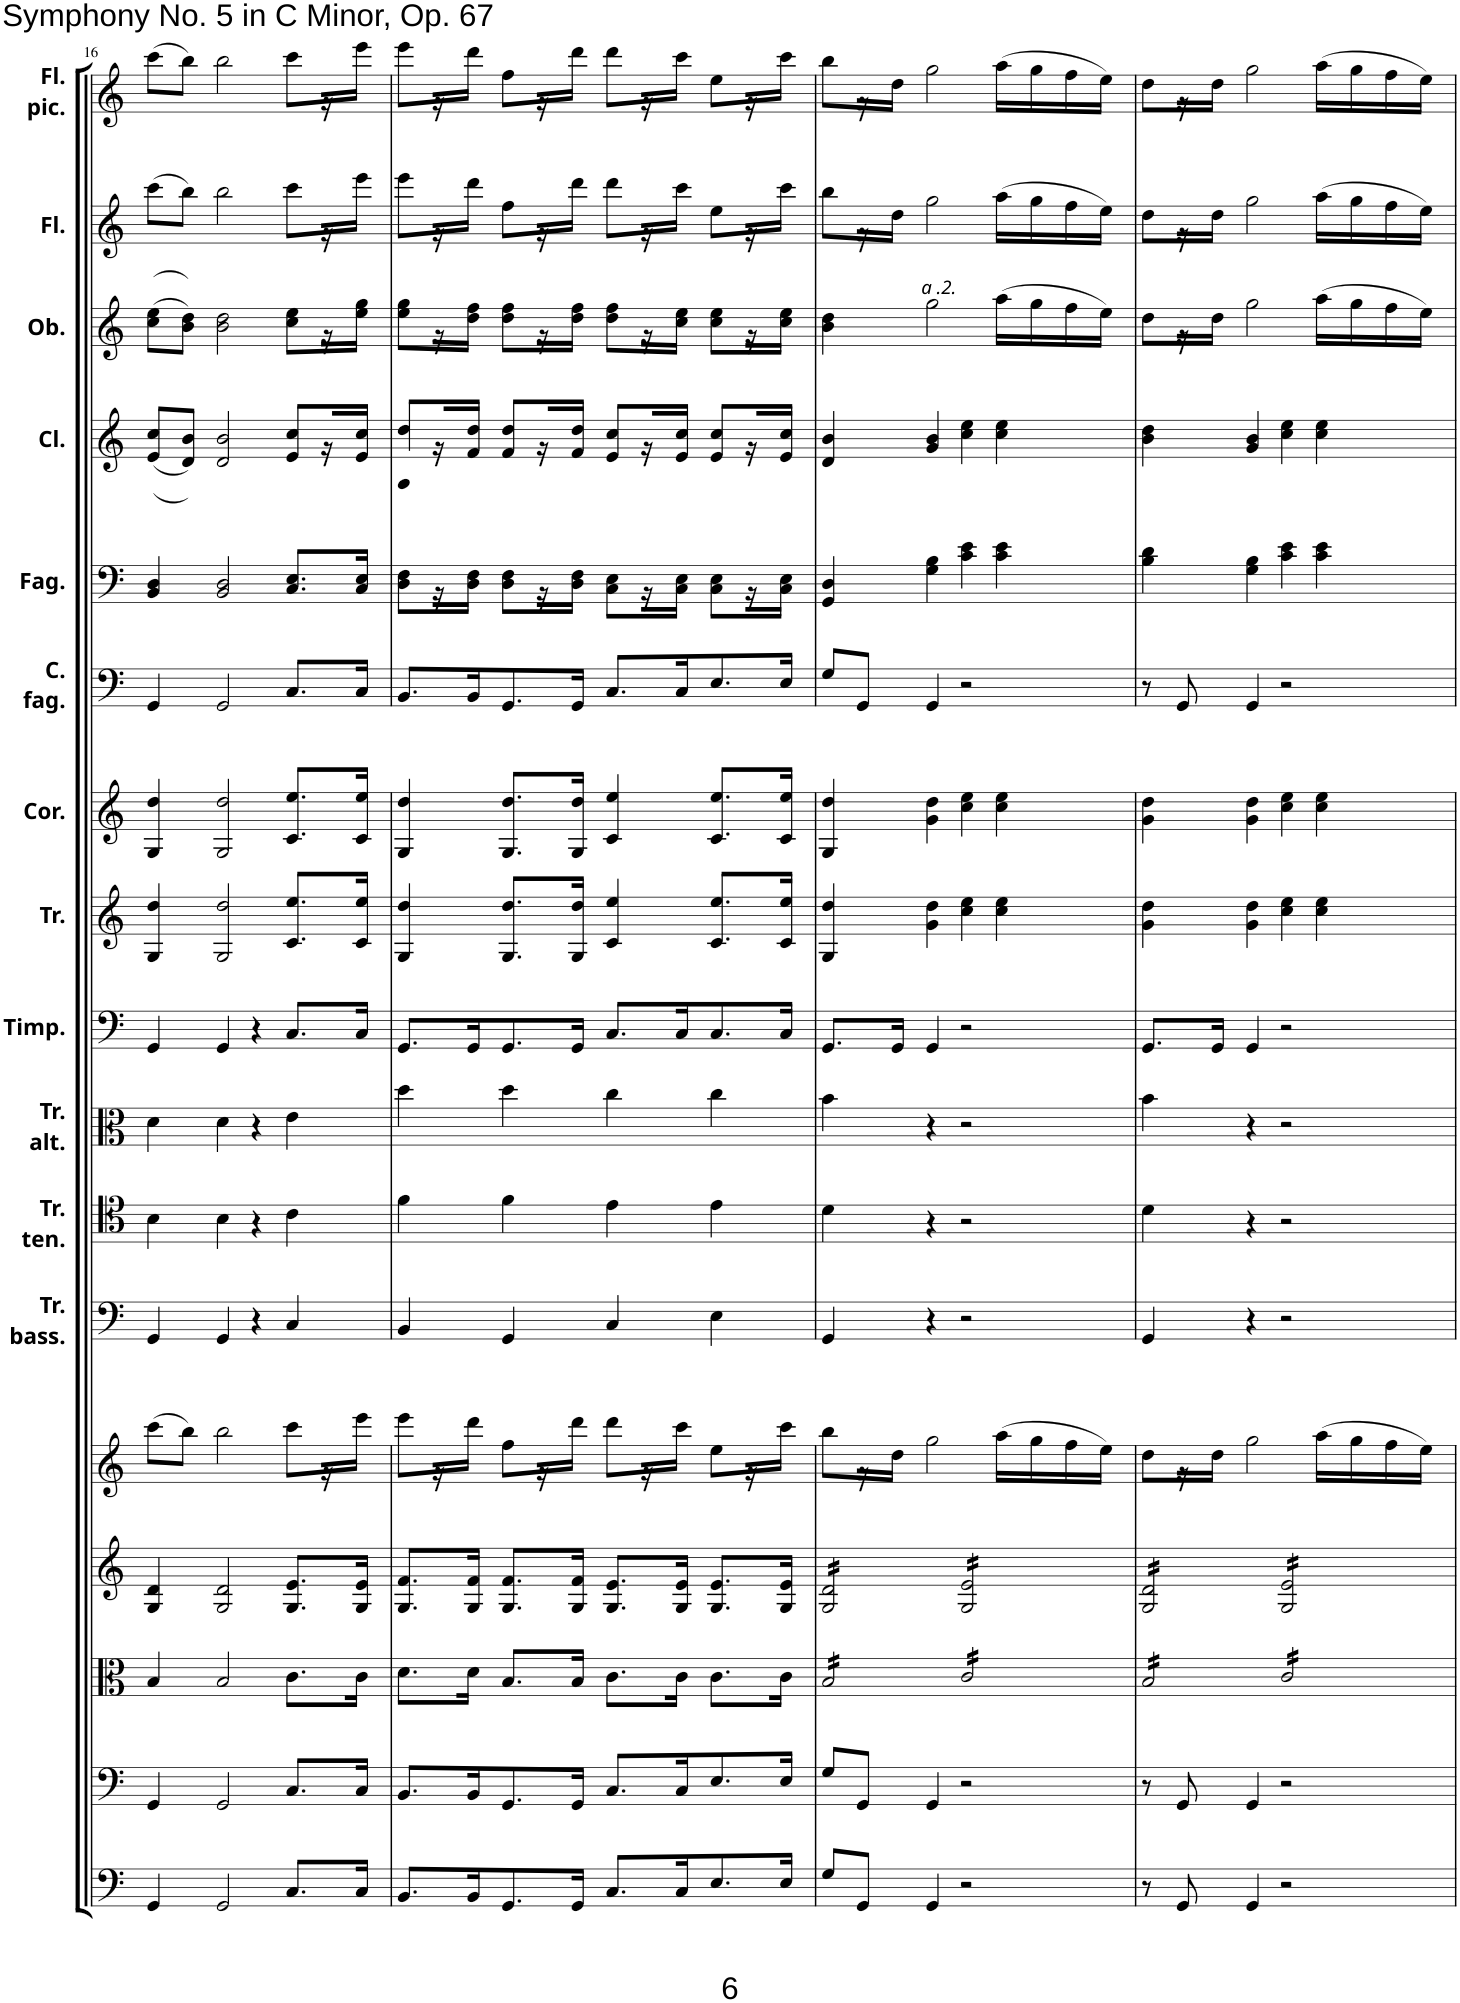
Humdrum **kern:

**kern	**kern	**kern	**kern	**kern	**kern	**kern	**kern	**kern	**kern	**kern	**kern	**kern	**kern	**kern	**kern	**kern
*part17	*part16	*part15	*part14	*part13	*part12	*part11	*part10	*part9	*part8	*part7	*part6	*part5	*part4	*part3	*part2	*part1
*staff17	*staff16	*staff15	*staff14	*staff13	*staff12	*staff11	*staff10	*staff9	*staff8	*staff7	*staff6	*staff5	*staff4	*staff3	*staff2	*staff1
*I"Basso.	*I"Violoncello.	*I"Viola.	*I"Violino II.	*I"Violino I.	*I"Trombone Basso.	*I"Trombone Tenore.	*I"Trombone Alto.	*I"Timpani in C.G.	*I"Trombe in C.	*I"Corni in C.	*I"Contrafagotto.	*I"Fagotti.	*I"Clarinetti in C.	*I"Oboi.	*I"Flauti.	*I"Flauto piccolo.
*	*	*	*	*	*I'Tr. bass.	*I'Tr. ten.	*I'Tr. alt.	*I'Timp.	*I'Tr.	*I'Cor.	*I'C. fag.	*I'Fag.	*I'Cl.	*I'Ob.	*I'Fl.	*I'Fl. pic.
!!LO:PB:g=z
*clefF4	*clefF4	*clefC3	*clefG2	*clefG2	*clefF4	*clefC4	*clefC3	*clefF4	*clefG2	*clefG2	*clefF4	*clefF4	*clefG2	*clefG2	*clefG2	*clefG2
*Trd7c12	*	*	*	*	*	*	*	*	*	*Trd7c12	*Trd7c12	*	*Trd1c2	*	*	*Trd-7c-12
*k[]	*k[]	*k[]	*k[]	*k[]	*k[]	*k[]	*k[]	*k[]	*k[]	*k[]	*k[]	*k[]	*k[]	*k[]	*k[]	*k[]
*M4/4	*M4/4	*M4/4	*M4/4	*M4/4	*M4/4	*M4/4	*M4/4	*M4/4	*M4/4	*M4/4	*M4/4	*M4/4	*M4/4	*M4/4	*M4/4	*M4/4
*met(c)	*met(c)	*met(c)	*met(c)	*met(c)	*met(c)	*met(c)	*met(c)	*met(c)	*met(c)	*met(c)	*met(c)	*met(c)	*met(c)	*met(c)	*met(c)	*met(c)
=16	=16	=16	=16	=16	=16	=16	=16	=16	=16	=16	=16	=16	=16	=16	=16	=16
*	*	*	*	*^	*	*	*	*	*	*	*	*	*^	*^	*^	*^
4GG/	4GG/	4B/	4G/ 4d/	(8ccc\L	2..ryy	4GG/	4B\	4d\	4GG/	4G/ 4dd/	4G/ 4dd/	4GG/	4BB/ 4D/	((8e/ 8cc/L	2..ryy	((8cc\ 8ee\L	2..ryy	(8ccc\L	2..ryy	(8ccc\L	2..ryy
.	.	.	.	8bb\J)	.	.	.	.	.	.	.	.	.	8d/ 8b/J))	.	8b\ 8dd\J))	.	8bb\J)	.	8bb\J)	.
2GG/	2GG/	2B/	2G/ 2d/	2bb\	.	4GG/	4B\	4d\	4GG/	2G/ 2dd/	2G/ 2dd/	2GG/	2BB/ 2D/	2d/ 2b/	.	2b\ 2dd\	.	2bb\	.	2bb\	.
.	.	.	.	.	.	4r	4r	4r	4r	.	.	.	.	.	.	.	.	.	.	.	.
8.C/L	8.C/L	8.c\L	8.G/ 8.e/L	8ccc\L	.	4C/	4c\	4e\	8.C/L	8.c/ 8.ee/L	8.c/ 8.ee/L	8.C/L	8.C/ 8.E/L	8e/ 8cc/L	.	8cc\ 8ee\L	.	8ccc\L	.	8ccc\L	.
.	.	.	.	16ggL	16r	.	.	.	.	.	.	.	.	16fL	16r	16cc 16ddL	16r	16ggL	16r	16ggL	16r
16C/Jk	16C/Jk	16c\Jk	16G/ 16e/Jk	16eee\JJ	16ryy	.	.	.	16C/Jk	16c/ 16ee/Jk	16c/ 16ee/Jk	16C/Jk	16C/ 16E/Jk	16e/ 16cc/JJ	16ryy	16ee\ 16gg\JJ	16ryy	16eee\JJ	16ryy	16eee\JJ	16ryy
=17	=17	=17	=17	=17	=17	=17	=17	=17	=17	=17	=17	=17	=17	=17	=17	=17	=17	=17	=17	=17	=17
*	*	*	*	*	*	*	*	*	*	*	*	*	*^	*	*	*	*	*	*	*	*
8.BB/L	8.BB/L	8.d\L	8.G/ 8.f/L	8eee\L	8ryy	4BB/	4f\	4dd\	8.GG/L	4G/ 4dd/	4G/ 4dd/	8.BB/L	8D\ 8F\L	8ryy	8f/ 8dd/L	8ryy	8ee\ 8gg\L	8ryy	8eee\L	8ryy	8eee\L	8ryy
.	.	.	.	16ggL	16r	.	.	.	.	.	.	.	16FL	16r	16gL	16r	16ggL	16r	16ggL	16r	16ggL	16r
16BB/K	16BB/K	16d\Jk	16G/ 16f/Jk	16ddd\JJ	8.ryy	.	.	.	16GG/K	.	.	16BB/K	16D\ 16F\JJ	8.ryy	16f/ 16dd/JJ	8.ryy	16dd\ 16ff\JJ	8.ryy	16ddd\JJ	8.ryy	16ddd\JJ	8.ryy
8.GG/	8.GG/	8.B/L	8.G/ 8.f/L	8ff\L	.	4GG/	4f\	4dd\	8.GG/	8.G/ 8.dd/L	8.G/ 8.dd/L	8.GG/	8D\ 8F\L	.	8f/ 8dd/L	.	8dd\ 8ff\L	.	8ff\L	.	8ff\L	.
.	.	.	.	16ffL	16r	.	.	.	.	.	.	.	16FL	16r	16gL	16r	16ggL	16r	16ffL	16r	16ffL	16r
16GG/Jk	16GG/Jk	16B/Jk	16G/ 16f/Jk	16ddd\JJ	8.ryy	.	.	.	16GG/Jk	16G/ 16dd/Jk	16G/ 16dd/Jk	16GG/Jk	16D\ 16F\JJ	8.ryy	16f/ 16dd/JJ	8.ryy	16dd\ 16ff\JJ	8.ryy	16ddd\JJ	8.ryy	16ddd\JJ	8.ryy
8.C/L	8.C/L	8.c\L	8.G/ 8.e/L	8ddd\L	.	4C/	4e\	4cc\	8.C/L	4c/ 4ee/	4c/ 4ee/	8.C/L	8C\ 8E\L	.	8e/ 8cc/L	.	8dd\ 8ff\L	.	8ddd\L	.	8ddd\L	.
.	.	.	.	16ffL	16r	.	.	.	.	.	.	.	16EL	16r	16gL	16r	16ffL	16r	16ffL	16r	16ffL	16r
16C/K	16C/K	16c\Jk	16G/ 16e/Jk	16ccc\JJ	8.ryy	.	.	.	16C/K	.	.	16C/K	16C\ 16E\JJ	8.ryy	16e/ 16cc/JJ	8.ryy	16cc\ 16ee\JJ	8.ryy	16ccc\JJ	8.ryy	16ccc\JJ	8.ryy
8.E/	8.E/	8.c\L	8.G/ 8.e/L	8ee\L	.	4E\	4e\	4cc\	8.C/	8.c/ 8.ee/L	8.c/ 8.ee/L	8.E/	8C\ 8E\L	.	8e/ 8cc/L	.	8cc\ 8ee\L	.	8ee\L	.	8ee\L	.
.	.	.	.	16eeL	16r	.	.	.	.	.	.	.	16EL	16r	16gL	16r	16ffL	16r	16eeL	16r	16eeL	16r
16E/Jk	16E/Jk	16c\Jk	16G/ 16e/Jk	16ccc\JJ	16ryy	.	.	.	16C/Jk	16c/ 16ee/Jk	16c/ 16ee/Jk	16E/Jk	16C\ 16E\JJ	16ryy	16e/ 16cc/JJ	16ryy	16cc\ 16ee\JJ	16ryy	16ccc\JJ	16ryy	16ccc\JJ	16ryy
*	*	*	*	*	*	*	*	*	*	*	*	*	*v	*v	*	*	*v	*v	*	*	*	*
*	*	*	*	*	*	*	*	*	*	*	*	*	*	*v	*v	*	*	*	*	*
=18	=18	=18	=18	=18	=18	=18	=18	=18	=18	=18	=18	=18	=18	=18	=18	=18	=18	=18	=18
*	*	*tremolo	*	*	*	*	*	*	*	*	*	*	*	*	*	*	*	*	*
*	*	*	*tremolo	*	*	*	*	*	*	*	*	*	*	*	*	*	*	*	*
8G/L	8G/L	16B/LL	16G/ 16d/LL	8bb\L	8ryy	4GG/	4d\	4b\	8.GG/L	4G/ 4dd/	4G/ 4dd/	8G/L	4GG/ 4D/	4d/ 4b/	4b\ 4dd\	8bb\L	8ryy	8bb\L	8ryy
.	.	16B/	16G/ 16d/	.	.	.	.	.	.	.	.	.	.	.	.	.	.	.	.
8GG/J	8GG/J	16B/	16G/ 16d/	16eeL	16r	.	.	.	.	.	.	8GG/J	.	.	.	16eeL	16r	16eeL	16r
.	.	16B/	16G/ 16d/	16dd\JJ	2ryy	.	.	.	16GG/Jk	.	.	.	.	.	.	16dd\JJ	2ryy	16dd\JJ	2ryy
!	!	!	!	!	!	!	!	!	!	!	!	!	!	!	!LO:TX:a:i:t=a .2.	!	!	!	!
4GG/	4GG/	16B/	16G/ 16d/	2gg\	.	4r	4r	4r	4GG/	4g\ 4dd\	4g\ 4dd\	4GG/	4G\ 4B\	4g/ 4b/	2gg\	2gg\	.	2gg\	.
.	.	16B/	16G/ 16d/	.	.	.	.	.	.	.	.	.	.	.	.	.	.	.	.
.	.	16B/	16G/ 16d/	.	.	.	.	.	.	.	.	.	.	.	.	.	.	.	.
.	.	16B/JJ	16G/ 16d/JJ	.	.	.	.	.	.	.	.	.	.	.	.	.	.	.	.
2r	2r	16c/LL	16G/ 16e/LL	.	.	2r	2r	2r	2r	4cc\ 4ee\	4cc\ 4ee\	2r	4c\ 4e\	4cc\ 4ee\	.	.	.	.	.
.	.	16c/	16G/ 16e/	.	.	.	.	.	.	.	.	.	.	.	.	.	.	.	.
.	.	16c/	16G/ 16e/	.	.	.	.	.	.	.	.	.	.	.	.	.	.	.	.
.	.	16c/	16G/ 16e/	.	4ryy	.	.	.	.	.	.	.	.	.	.	.	4ryy	.	4ryy
.	.	16c/	16G/ 16e/	(16aa\LL	.	.	.	.	.	4cc\ 4ee\	4cc\ 4ee\	.	4c\ 4e\	4cc\ 4ee\	(16aa\LL	(16aa\LL	.	(16aa\LL	.
.	.	16c/	16G/ 16e/	16gg\	.	.	.	.	.	.	.	.	.	.	16gg\	16gg\	.	16gg\	.
.	.	16c/	16G/ 16e/	16ff\	.	.	.	.	.	.	.	.	.	.	16ff\	16ff\	.	16ff\	.
.	.	16c/JJ	16G/ 16e/JJ	16ee\JJ)	16ryy	.	.	.	.	.	.	.	.	.	16ee\JJ)	16ee\JJ)	16ryy	16ee\JJ)	16ryy
=19	=19	=19	=19	=19	=19	=19	=19	=19	=19	=19	=19	=19	=19	=19	=19	=19	=19	=19	=19
*	*	*	*	*	*	*	*	*	*	*	*	*	*	*	*^	*	*	*	*
8r	8r	16B/LL	16G/ 16d/LL	8dd\L	8ryy	4GG/	4d\	4b\	8.GG/L	4g\ 4dd\	4g\ 4dd\	8r	4B\ 4d\	4b\ 4dd\	8dd\L	8ryy	8dd\L	8ryy	8dd\L	8ryy
.	.	16B/	16G/ 16d/	.	.	.	.	.	.	.	.	.	.	.	.	.	.	.	.	.
8GG/	8GG/	16B/	16G/ 16d/	16eeL	16r	.	.	.	.	.	.	8GG/	.	.	16eeL	16r	16eeL	16r	16eeL	16r
.	.	16B/	16G/ 16d/	16dd\JJ	2ryy	.	.	.	16GG/Jk	.	.	.	.	.	16dd\JJ	2ryy	16dd\JJ	2ryy	16dd\JJ	2ryy
4GG/	4GG/	16B/	16G/ 16d/	2gg\	.	4r	4r	4r	4GG/	4g\ 4dd\	4g\ 4dd\	4GG/	4G\ 4B\	4g/ 4b/	2gg\	.	2gg\	.	2gg\	.
.	.	16B/	16G/ 16d/	.	.	.	.	.	.	.	.	.	.	.	.	.	.	.	.	.
.	.	16B/	16G/ 16d/	.	.	.	.	.	.	.	.	.	.	.	.	.	.	.	.	.
.	.	16B/JJ	16G/ 16d/JJ	.	.	.	.	.	.	.	.	.	.	.	.	.	.	.	.	.
2r	2r	16c/LL	16G/ 16e/LL	.	.	2r	2r	2r	2r	4cc\ 4ee\	4cc\ 4ee\	2r	4c\ 4e\	4cc\ 4ee\	.	.	.	.	.	.
.	.	16c/	16G/ 16e/	.	.	.	.	.	.	.	.	.	.	.	.	.	.	.	.	.
.	.	16c/	16G/ 16e/	.	.	.	.	.	.	.	.	.	.	.	.	.	.	.	.	.
.	.	16c/	16G/ 16e/	.	4ryy	.	.	.	.	.	.	.	.	.	.	4ryy	.	4ryy	.	4ryy
.	.	16c/	16G/ 16e/	(16aa\LL	.	.	.	.	.	4cc\ 4ee\	4cc\ 4ee\	.	4c\ 4e\	4cc\ 4ee\	(16aa\LL	.	(16aa\LL	.	(16aa\LL	.
.	.	16c/	16G/ 16e/	16gg\	.	.	.	.	.	.	.	.	.	.	16gg\	.	16gg\	.	16gg\	.
.	.	16c/	16G/ 16e/	16ff\	.	.	.	.	.	.	.	.	.	.	16ff\	.	16ff\	.	16ff\	.
.	.	16c/JJ	16G/ 16e/JJ	16ee\JJ)	16ryy	.	.	.	.	.	.	.	.	.	16ee\JJ)	16ryy	16ee\JJ)	16ryy	16ee\JJ)	16ryy
*	*	*	*Xtremolo	*	*	*	*	*	*	*	*	*	*	*	*	*	*	*	*	*
*	*	*Xtremolo	*	*	*	*	*	*	*	*	*	*	*	*	*	*	*	*	*	*
*	*	*	*	*	*	*	*	*	*	*	*	*	*	*	*v	*v	*	*	*v	*v
*	*	*	*	*v	*v	*	*	*	*	*	*	*	*	*	*	*v	*v	*
=	=	=	=	=	=	=	=	=	=	=	=	=	=	=	=	=
*-	*-	*-	*-	*-	*-	*-	*-	*-	*-	*-	*-	*-	*-	*-	*-	*-
